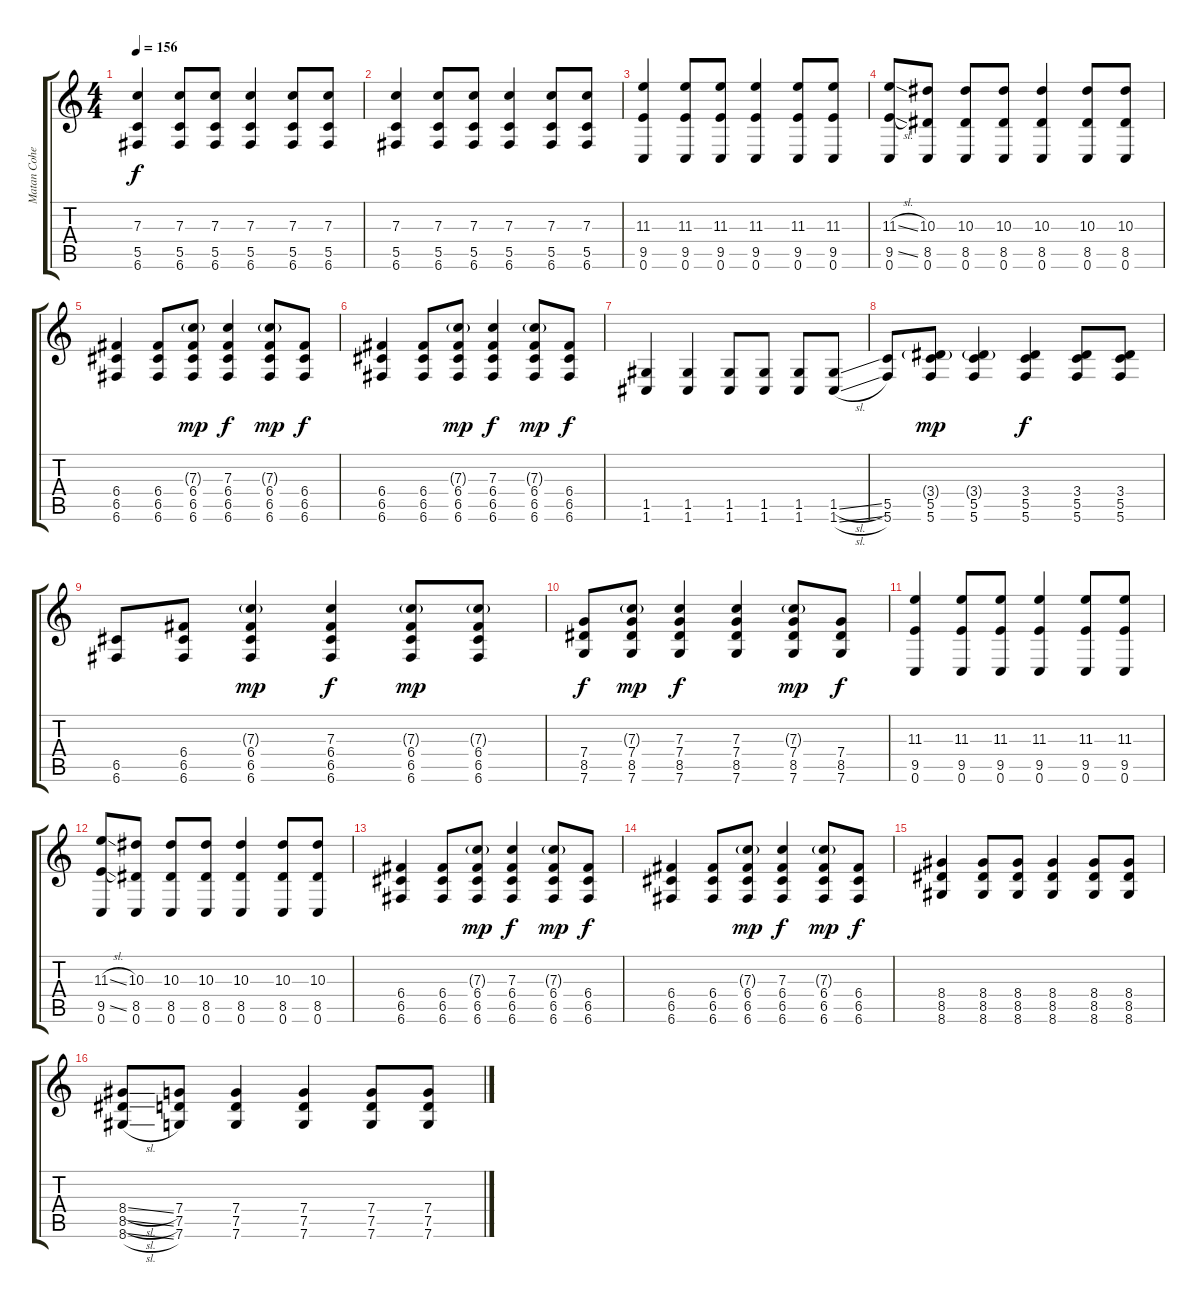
\track ("Matan Cohen" "Matan Cohe") {instrument distortionguitar}
\staff {score tabs}
\tuning (D4 A3 F3 C3 G2 C2) {hide}
\ts (4 4)
\tempo 156
\clef g2
\ks c
(7.3 5.5 6.6).4{dy f} (7.3 5.5 6.6).8 (7.3 5.5 6.6).8 (7.3 5.5 6.6).4 (7.3 5.5 6.6).8 (7.3 5.5 6.6).8 |
(7.3 5.5 6.6).4 (7.3 5.5 6.6).8 (7.3 5.5 6.6).8 (7.3 5.5 6.6).4 (7.3 5.5 6.6).8 (7.3 5.5 6.6).8 |
(11.3 9.5 0.6).4 (11.3 9.5 0.6).8 (11.3 9.5 0.6).8 (11.3 9.5 0.6).4 (11.3 9.5 0.6).8 (11.3 9.5 0.6).8 |
(11.3{sl} 9.5{sl} 0.6).8 (10.3 8.5 0.6).8 (10.3 8.5 0.6).8 (10.3 8.5 0.6).8 (10.3 8.5 0.6).4 (10.3 8.5 0.6).8 (10.3 8.5 0.6).8 |
(6.4 6.5 6.6).4 (6.4 6.5 6.6).8 (7.3{g} 6.4 6.5 6.6).8{dy mp} (7.3 6.4 6.5 6.6).4{dy f} (7.3{g} 6.4 6.5 6.6).8{dy mp} (6.4 6.5 6.6).8{dy f} |
(6.4 6.5 6.6).4 (6.4 6.5 6.6).8 (7.3{g} 6.4 6.5 6.6).8{dy mp} (7.3 6.4 6.5 6.6).4{dy f} (7.3{g} 6.4 6.5 6.6).8{dy mp} (6.4 6.5 6.6).8{dy f} |
(1.5 1.6).4 (1.5 1.6).4 (1.5 1.6).8 (1.5 1.6).8 (1.5 1.6).8 (1.5{sl} 1.6{sl}).8 |
(5.5 5.6).8 (3.4{g} 5.5 5.6).8{dy mp} (3.4{g} 5.5 5.6).4 (3.4 5.5 5.6).4{dy f} (3.4 5.5 5.6).8 (3.4 5.5 5.6).8 |
(6.5 6.6).8 (6.4 6.5 6.6).8 (7.3{g} 6.4 6.5 6.6).4{dy mp} (7.3 6.4 6.5 6.6).4{dy f} (7.3{g} 6.4 6.5 6.6).8{dy mp} (7.3{g} 6.4 6.5 6.6).8 |
(7.4 8.5 7.6).8{dy f} (7.3{g} 7.4 8.5 7.6).8{dy mp} (7.3 7.4 8.5 7.6).4{dy f} (7.3 7.4 8.5 7.6).4 (7.3{g} 7.4 8.5 7.6).8{dy mp} (7.4 8.5 7.6).8{dy f} |
(11.3 9.5 0.6).4 (11.3 9.5 0.6).8 (11.3 9.5 0.6).8 (11.3 9.5 0.6).4 (11.3 9.5 0.6).8 (11.3 9.5 0.6).8 |
(11.3{sl} 9.5{sl} 0.6).8 (10.3 8.5 0.6).8 (10.3 8.5 0.6).8 (10.3 8.5 0.6).8 (10.3 8.5 0.6).4 (10.3 8.5 0.6).8 (10.3 8.5 0.6).8 |
(6.4 6.5 6.6).4 (6.4 6.5 6.6).8 (7.3{g} 6.4 6.5 6.6).8{dy mp} (7.3 6.4 6.5 6.6).4{dy f} (7.3{g} 6.4 6.5 6.6).8{dy mp} (6.4 6.5 6.6).8{dy f} |
(6.4 6.5 6.6).4 (6.4 6.5 6.6).8 (7.3{g} 6.4 6.5 6.6).8{dy mp} (7.3 6.4 6.5 6.6).4{dy f} (7.3{g} 6.4 6.5 6.6).8{dy mp} (6.4 6.5 6.6).8{dy f} |
(8.4 8.5 8.6).4 (8.4 8.5 8.6).8 (8.4 8.5 8.6).8 (8.4 8.5 8.6).4 (8.4 8.5 8.6).8 (8.4 8.5 8.6).8 |
(8.4{sl} 8.5{sl} 8.6{sl}).8 (7.4 7.5 7.6).8 (7.4 7.5 7.6).4 (7.4 7.5 7.6).4 (7.4 7.5 7.6).8 (7.4 7.5 7.6).8
